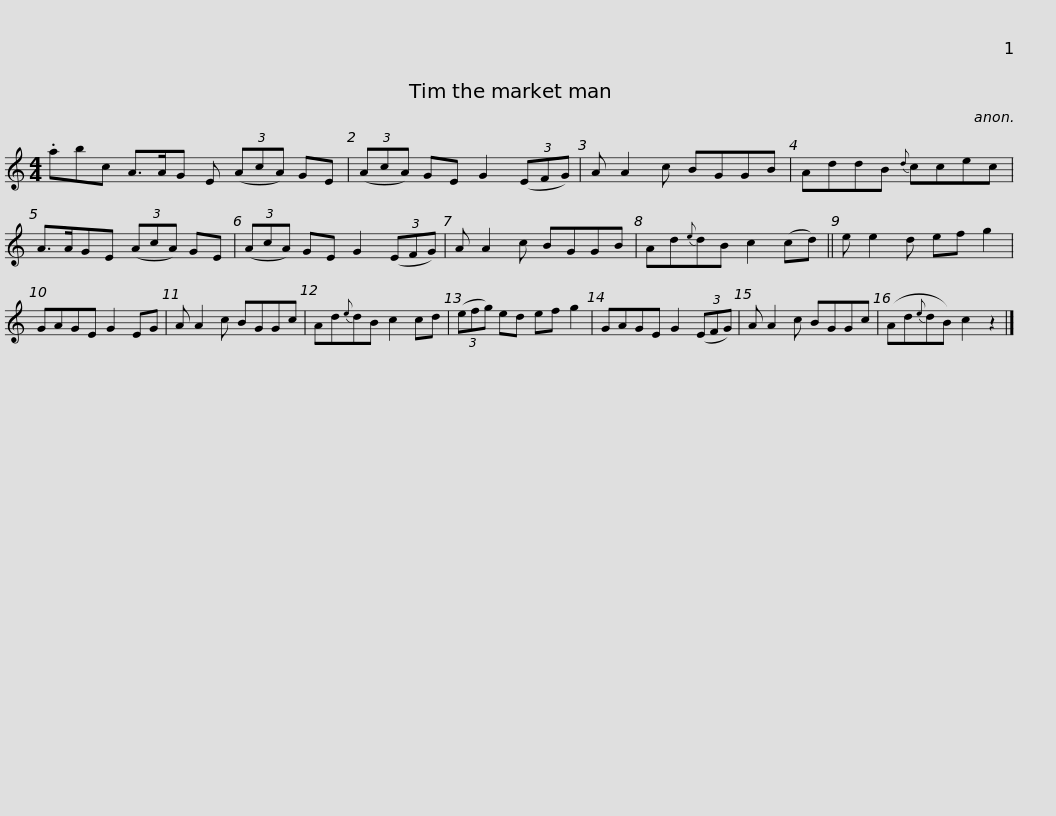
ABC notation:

X:1
L:1/8
M:4/4
I:linebreak $
K:C
V:1 treble
V:1
 .abc A>AG E (3(AcA) GE | (3(AcA) GE G2 (3(EFG) | A A2 c BGGB | AddB{d} ccec |$ A>AGE (3(AcA) GE | %5
 (3(AcA) GE G2 (3(EFG) | A A2 c BGGB | Ad{e}dB c2 (cd) || e e2 d ef g2 | GAGE G2 EG |$ %10
 A A2 c BGGc | Ad{e}dB c2 cd | (3(efg) ed ef g2 | GAGE G2 (3(EFG) | A A2 c BGGc | %15
 (Ad{e}dB) c2 z2 |] %16
